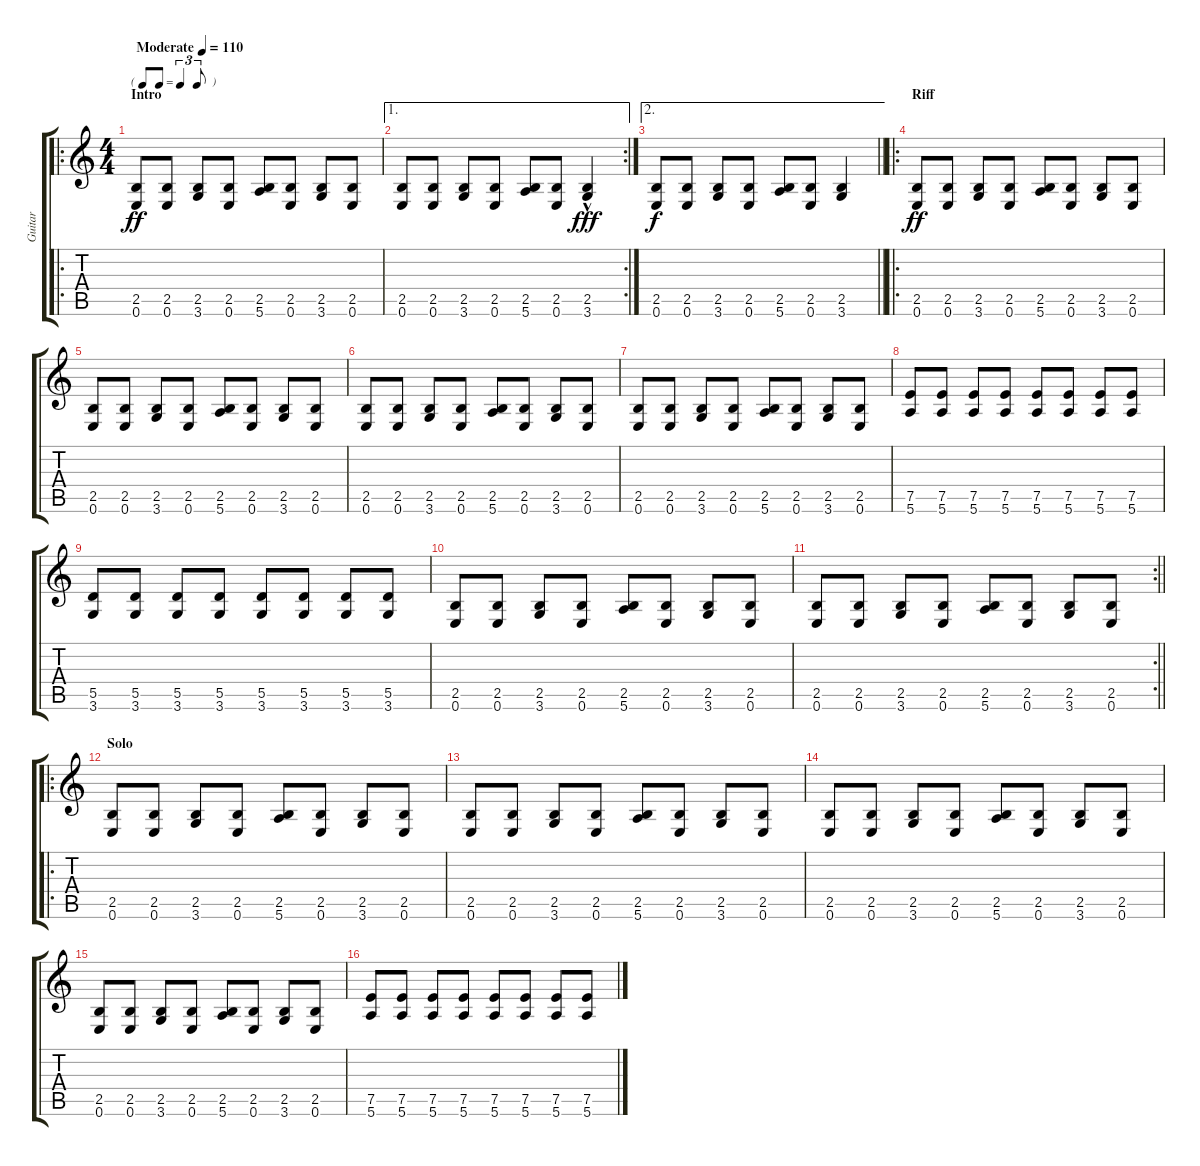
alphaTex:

\track ("Guitar" "Guitar") {instrument electricguitarjazz}
\staff {score tabs}
\tuning (E4 B3 G3 D3 A2 E2) {hide}
\ro
\ts (4 4)
\tf triplet8th
\section ("" "Intro")
\tempo (110 "Moderate")
\clef g2
\ks c
(2.5 0.6).8{dy ff instrument electricguitarjazz} (2.5 0.6).8 (2.5 3.6).8 (2.5 0.6).8 (2.5 5.6).8 (2.5 0.6).8 (2.5 3.6).8 (2.5 0.6).8 |
\ae 1
\rc 2
(2.5 0.6).8 (2.5 0.6).8 (2.5 3.6).8 (2.5 0.6).8 (2.5 5.6).8 (2.5 0.6).8 (2.5{hac} 3.6{hac}).4{dy fff} |
\ae 2
\barLineRight lightlight
(2.5 0.6).8{dy f} (2.5 0.6).8 (2.5 3.6).8 (2.5 0.6).8 (2.5 5.6).8 (2.5 0.6).8 (2.5 3.6).4 |
\ro
\section ("" "Riff")
(2.5 0.6).8{dy ff} (2.5 0.6).8 (2.5 3.6).8 (2.5 0.6).8 (2.5 5.6).8 (2.5 0.6).8 (2.5 3.6).8 (2.5 0.6).8 |
(2.5 0.6).8 (2.5 0.6).8 (2.5 3.6).8 (2.5 0.6).8 (2.5 5.6).8 (2.5 0.6).8 (2.5 3.6).8 (2.5 0.6).8 |
(2.5 0.6).8 (2.5 0.6).8 (2.5 3.6).8 (2.5 0.6).8 (2.5 5.6).8 (2.5 0.6).8 (2.5 3.6).8 (2.5 0.6).8 |
(2.5 0.6).8 (2.5 0.6).8 (2.5 3.6).8 (2.5 0.6).8 (2.5 5.6).8 (2.5 0.6).8 (2.5 3.6).8 (2.5 0.6).8 |
(7.5 5.6).8 (7.5 5.6).8 (7.5 5.6).8 (7.5 5.6).8 (7.5 5.6).8 (7.5 5.6).8 (7.5 5.6).8 (7.5 5.6).8 |
(5.5 3.6).8 (5.5 3.6).8 (5.5 3.6).8 (5.5 3.6).8 (5.5 3.6).8 (5.5 3.6).8 (5.5 3.6).8 (5.5 3.6).8 |
(2.5 0.6).8 (2.5 0.6).8 (2.5 3.6).8 (2.5 0.6).8 (2.5 5.6).8 (2.5 0.6).8 (2.5 3.6).8 (2.5 0.6).8 |
\rc 2
\barLineRight lightlight
(2.5 0.6).8 (2.5 0.6).8 (2.5 3.6).8 (2.5 0.6).8 (2.5 5.6).8 (2.5 0.6).8 (2.5 3.6).8 (2.5 0.6).8 |
\ro
\section ("" "Solo")
(2.5 0.6).8 (2.5 0.6).8 (2.5 3.6).8 (2.5 0.6).8 (2.5 5.6).8 (2.5 0.6).8 (2.5 3.6).8 (2.5 0.6).8 |
(2.5 0.6).8 (2.5 0.6).8 (2.5 3.6).8 (2.5 0.6).8 (2.5 5.6).8 (2.5 0.6).8 (2.5 3.6).8 (2.5 0.6).8 |
(2.5 0.6).8 (2.5 0.6).8 (2.5 3.6).8 (2.5 0.6).8 (2.5 5.6).8 (2.5 0.6).8 (2.5 3.6).8 (2.5 0.6).8 |
(2.5 0.6).8 (2.5 0.6).8 (2.5 3.6).8 (2.5 0.6).8 (2.5 5.6).8 (2.5 0.6).8 (2.5 3.6).8 (2.5 0.6).8 |
(7.5 5.6).8 (7.5 5.6).8 (7.5 5.6).8 (7.5 5.6).8 (7.5 5.6).8 (7.5 5.6).8 (7.5 5.6).8 (7.5 5.6).8
